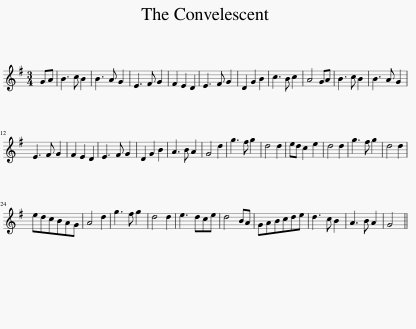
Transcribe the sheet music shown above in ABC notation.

X:1
L:1/8
M:3/4
I:linebreak $
K:G
V:1 treble
V:1
 GA | B3 c B2 | B3 A G2 | E3 F G2 | F2 E2 D2 | %5
 E3 F G2 | D2 G2 B2 | c3 B c2 | A4 GA | B3 c B2 | %10
 B3 A G2 |$ E3 F G2 | F2 E2 D2 | E3 F G2 | D2 G2 B2 | %15
 A3 B A2 | G4 d2 | g3 f g2 | d4 d2 | ed c2 e2 | %20
 d4 d2 | g3 f g2 | d4 d2 |$ edcBAG | A4 d2 | %25
 g3 f g2 | d4 d2 | e3 dce | d4 BA | GABcde | %30
 d3 c B2 | A3 B A2 | G4 || %33
